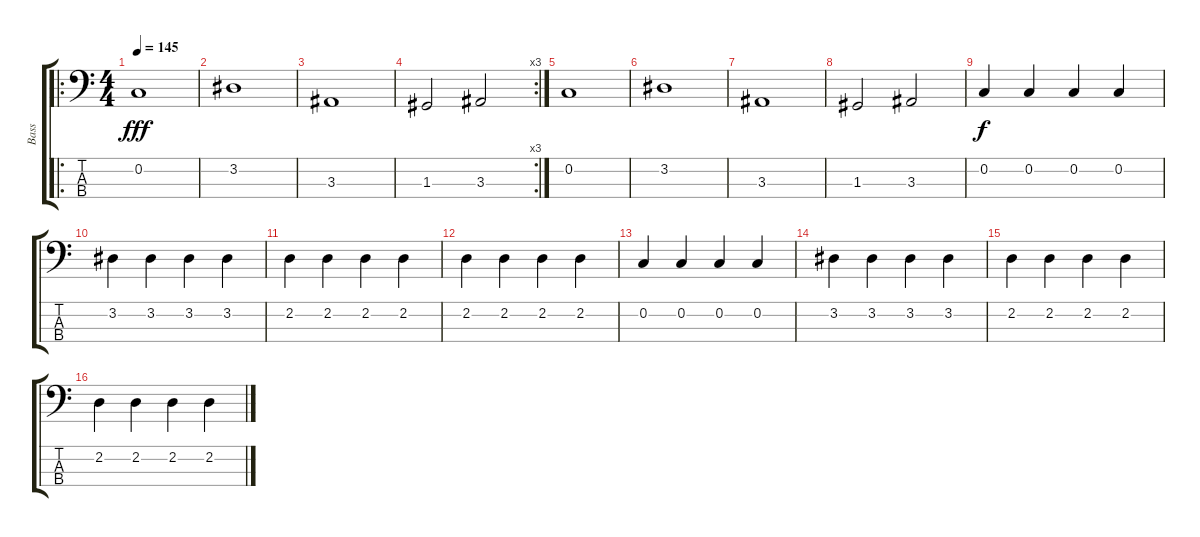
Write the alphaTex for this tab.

\track ("Bass" "Bass") {instrument electricbasspick}
\staff {score tabs}
\tuning (F2 C2 G1 C1) {hide}
\ro
\ts (4 4)
\tempo 145
\clef f4
\ks c
0.2.1{dy fff} |
3.2.1 |
3.3.1 |
\rc 3
1.3.2 3.3.2 |
0.2.1 |
3.2.1 |
3.3.1 |
1.3.2 3.3.2 |
0.2.4{dy f} 0.2.4 0.2.4 0.2.4 |
3.2.4 3.2.4 3.2.4 3.2.4 |
2.2.4 2.2.4 2.2.4 2.2.4 |
2.2.4 2.2.4 2.2.4 2.2.4 |
0.2.4 0.2.4 0.2.4 0.2.4 |
3.2.4 3.2.4 3.2.4 3.2.4 |
2.2.4 2.2.4 2.2.4 2.2.4 |
2.2.4 2.2.4 2.2.4 2.2.4
